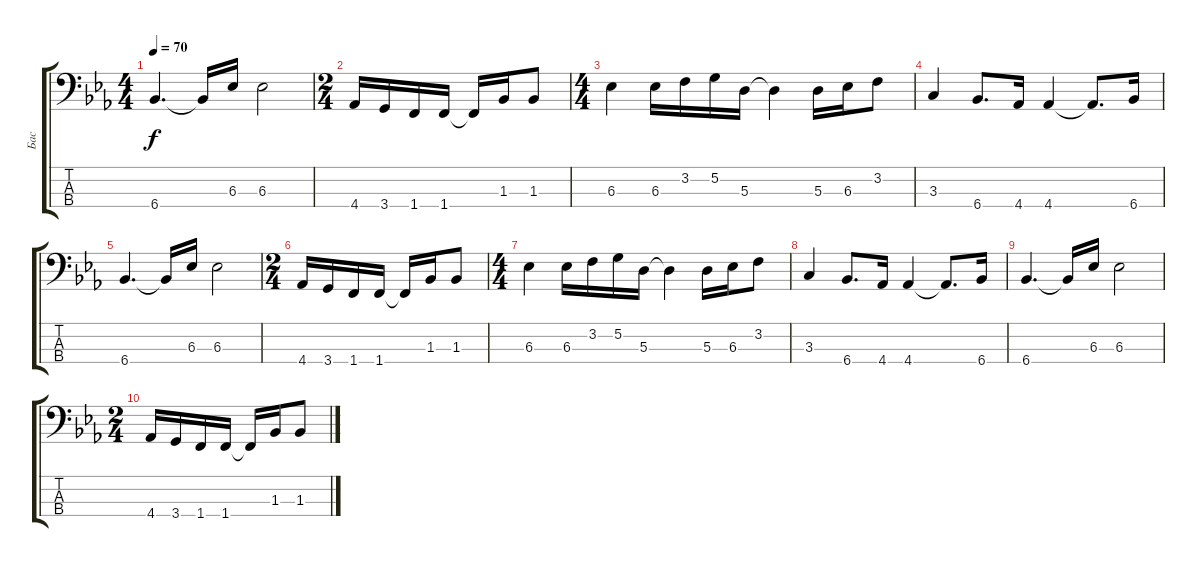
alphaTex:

\track ("Бас" "Бас") {instrument electricbassfinger}
\staff {score tabs}
\tuning (G2 D2 A1 E1) {hide}
\ts (4 4)
\tempo 70
\clef f4
\ks eb
6.4.4{d dy f} 6.4{t}.16 6.3.16 6.3.2 |
\ts (2 4)
4.4.16 3.4.16 1.4.16 1.4.16 1.4{t}.16 1.3.16 1.3.8 |
\ts (4 4)
6.3.4 6.3.16 3.2.16 5.2.16 5.3.16 5.3{t}.4 5.3.16 6.3.16 3.2.8 |
3.3.4 6.4.8{d} 4.4.16 4.4.4 4.4{t}.8{d} 6.4.16 |
6.4.4{d} 6.4{t}.16 6.3.16 6.3.2 |
\ts (2 4)
4.4.16 3.4.16 1.4.16 1.4.16 1.4{t}.16 1.3.16 1.3.8 |
\ts (4 4)
6.3.4 6.3.16 3.2.16 5.2.16 5.3.16 5.3{t}.4 5.3.16 6.3.16 3.2.8 |
3.3.4 6.4.8{d} 4.4.16 4.4.4 4.4{t}.8{d} 6.4.16 |
6.4.4{d} 6.4{t}.16 6.3.16 6.3.2 |
\ts (2 4)
4.4.16 3.4.16 1.4.16 1.4.16 1.4{t}.16 1.3.16 1.3.8
